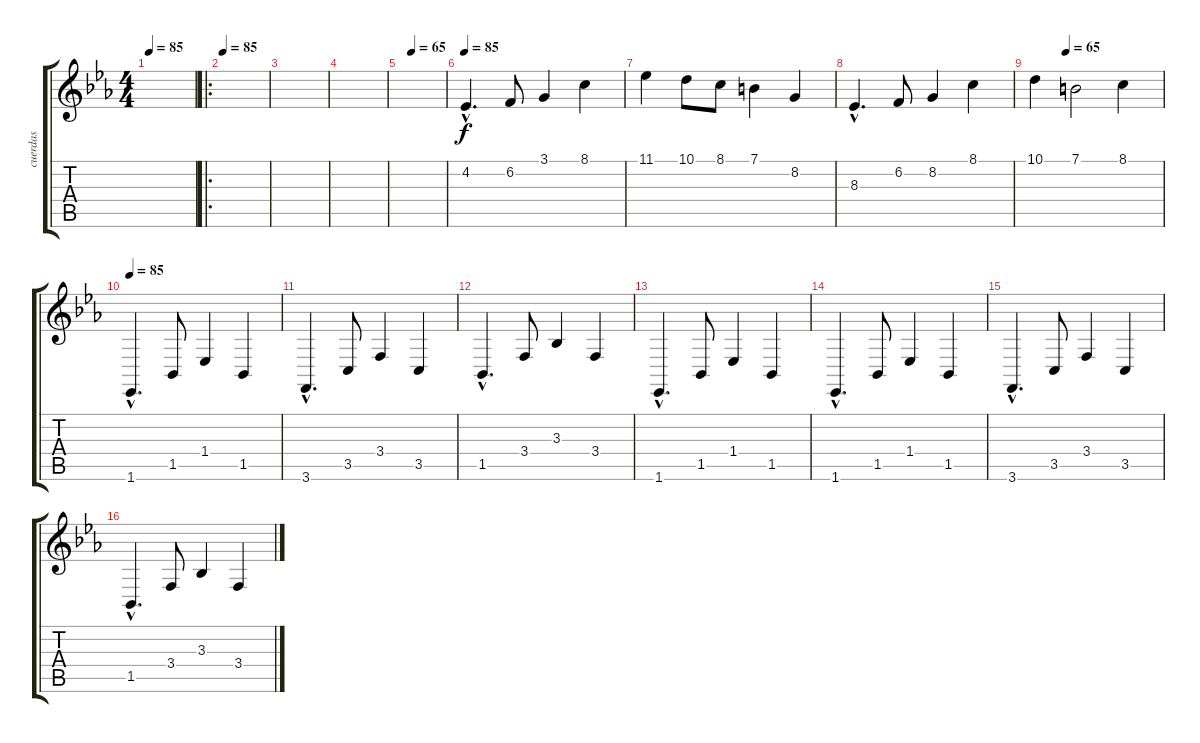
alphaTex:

\track ("cuerdas" "cuerdas") {instrument stringensemble1}
\staff {score tabs}
\tuning (E4 B3 G3 D3 A2 D2) {hide}
\ts (4 4)
\tempo 85
\clef g2
\ks eb
|
\ro
\tempo 85
|
|
|
\tempo (65 0.25)
|
\tempo 85
4.2{hac}.4{d} 6.2.8 3.1.4 8.1.4 |
11.1.4 10.1.8 8.1.8 7.1.4 8.2.4 |
8.3{hac}.4{d} 6.2.8 8.2.4 8.1.4 |
\tempo (65 0.25)
10.1.4 7.1.2 8.1.4 |
\tempo 85
1.6{hac}.4{d volume 14} 1.5.8 1.4.4 1.5.4 |
3.6{hac}.4{d} 3.5.8 3.4.4 3.5.4 |
1.5{hac}.4{d} 3.4.8 3.3.4 3.4.4 |
1.6{hac}.4{d} 1.5.8 1.4.4 1.5.4 |
1.6{hac}.4{d volume 12} 1.5.8 1.4.4 1.5.4 |
3.6{hac}.4{d} 3.5.8 3.4.4 3.5.4 |
1.5{hac}.4{d} 3.4.8 3.3.4 3.4.4
